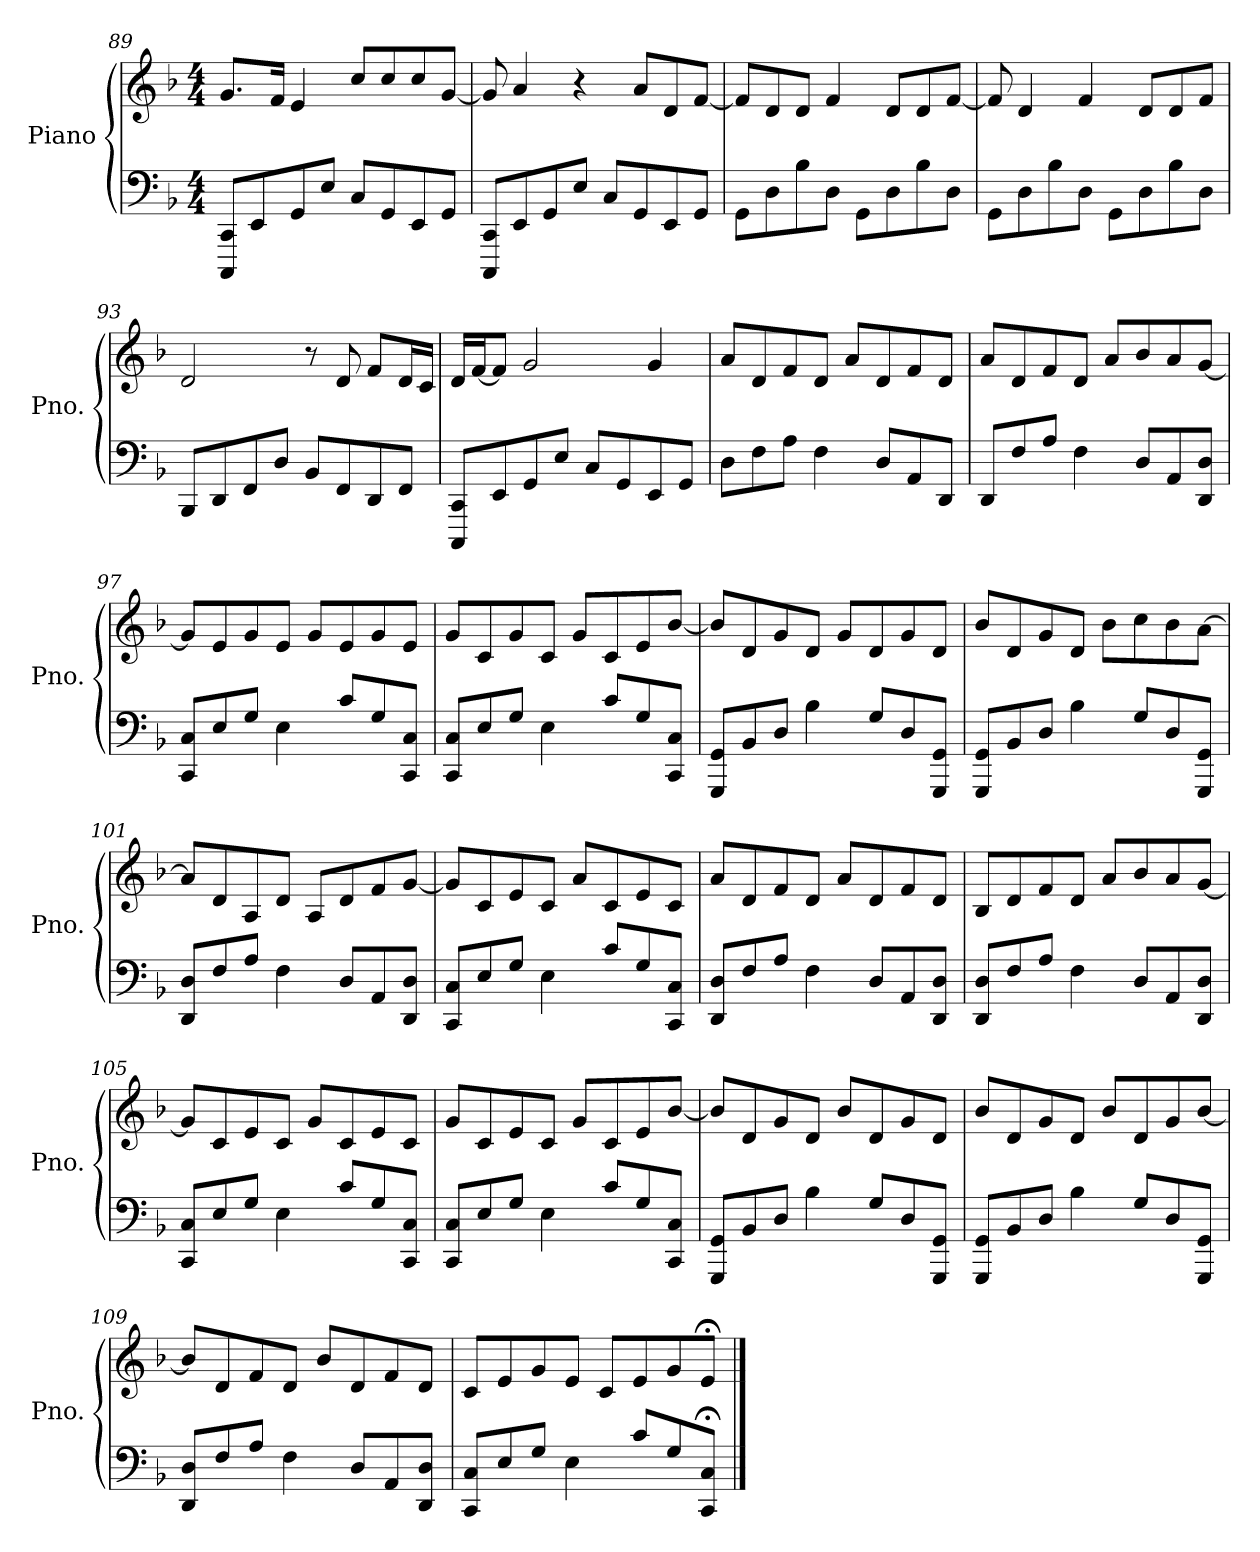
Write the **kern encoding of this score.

**kern	**kern
*part1	*part1
*staff2	*staff1
*I"Piano	*
*I'Pno.	*
*clefF4	*clefG2
*k[b-]	*k[b-]
*M4/4	*M4/4
=89	=89
8CCC/ 8CC/L	8.g/L
8EE/	.
.	16f/Jk
8GG/	4e/
8E/J	.
8C/L	8cc/L
8GG/	8cc/
8EE/	8cc/
8GG/J	[8g/J
=90	=90
8CCC/ 8CC/L	8g/]
8EE/	4a/
8GG/	.
8E/J	4r
8C/L	.
8GG/	8a/L
8EE/	8d/
8GG/J	[8f/J
!!LO:PB:g=z
=91	=91
8GG\L	8f/L]
8D\	8d/
8B-\	8d/J
8D\J	4f/
8GG\L	.
8D\	8d/L
8B-\	8d/
8D\J	[8f/J
=92	=92
8GG\L	8f/]
8D\	4d/
8B-\	.
8D\J	4f/
8GG\L	.
8D\	8d/L
8B-\	8d/
8D\J	8f/J
=93	=93
8BBB-/L	2d/
8DD/	.
8FF/	.
8D/J	.
8BB-/L	8r
8FF/	8d/
8DD/	8f/L
8FF/J	16d/L
.	16c/JJ
=94	=94
8CCC/ 8CC/L	16d/LL
.	[16f/J
8EE/	8f/J]
8GG/	2g/
8E/J	.
8C/L	.
8GG/	.
8EE/	4g/
8GG/J	.
=95	=95
8D\L	8a/L
8F\	8d/
8A\J	8f/
4F\	8d/J
.	8a/L
8D/L	8d/
8AA/	8f/
8DD/J	8d/J
=96	=96
8DD/L	8a/L
8F/	8d/
8A/J	8f/
4F\	8d/J
.	8a/L
8D/L	8b-/
8AA/	8a/
8DD/ 8D/J	[8g/J
!!LO:LB:g=z
=97	=97
8CC/ 8C/L	8g/L]
8E/	8e/
8G/J	8g/
4E\	8e/J
.	8g/L
8c/L	8e/
8G/	8g/
8CC/ 8C/J	8e/J
=98	=98
8CC/ 8C/L	8g/L
8E/	8c/
8G/J	8g/
4E\	8c/J
.	8g/L
8c/L	8c/
8G/	8e/
8CC/ 8C/J	[8b-/J
=99	=99
8GGG/ 8GG/L	8b-/L]
8BB-/	8d/
8D/J	8g/
4B-\	8d/J
.	8g/L
8G/L	8d/
8D/	8g/
8GGG/ 8GG/J	8d/J
=100	=100
8GGG/ 8GG/L	8b-/L
8BB-/	8d/
8D/J	8g/
4B-\	8d/J
.	8b-\L
8G/L	8cc\
8D/	8b-\
8GGG/ 8GG/J	[8a\J
=101	=101
8DD/ 8D/L	8a/L]
8F/	8d/
8A/J	8A/
4F\	8d/J
.	8A/L
8D/L	8d/
8AA/	8f/
8DD/ 8D/J	[8g/J
=102	=102
8CC/ 8C/L	8g/L]
8E/	8c/
8G/J	8e/
4E\	8c/J
.	8a/L
8c/L	8c/
8G/	8e/
8CC/ 8C/J	8c/J
!!LO:LB:g=z
=103	=103
8DD/ 8D/L	8a/L
8F/	8d/
8A/J	8f/
4F\	8d/J
.	8a/L
8D/L	8d/
8AA/	8f/
8DD/ 8D/J	8d/J
=104	=104
8DD/ 8D/L	8B-/L
8F/	8d/
8A/J	8f/
4F\	8d/J
.	8a/L
8D/L	8b-/
8AA/	8a/
8DD/ 8D/J	[8g/J
=105	=105
8CC/ 8C/L	8g/L]
8E/	8c/
8G/J	8e/
4E\	8c/J
.	8g/L
8c/L	8c/
8G/	8e/
8CC/ 8C/J	8c/J
=106	=106
8CC/ 8C/L	8g/L
8E/	8c/
8G/J	8e/
4E\	8c/J
.	8g/L
8c/L	8c/
8G/	8e/
8CC/ 8C/J	[8b-/J
=107	=107
8GGG/ 8GG/L	8b-/L]
8BB-/	8d/
8D/J	8g/
4B-\	8d/J
.	8b-/L
8G/L	8d/
8D/	8g/
8GGG/ 8GG/J	8d/J
=108	=108
8GGG/ 8GG/L	8b-/L
8BB-/	8d/
8D/J	8g/
4B-\	8d/J
.	8b-/L
8G/L	8d/
8D/	8g/
8GGG/ 8GG/J	[8b-/J
!!LO:LB:g=z
=109	=109
8DD/ 8D/L	8b-/L]
8F/	8d/
8A/J	8f/
4F\	8d/J
.	8b-/L
8D/L	8d/
8AA/	8f/
8DD/ 8D/J	8d/J
=110	=110
8CC/ 8C/L	8c/L
8E/	8e/
8G/J	8g/
4E\	8e/J
.	8c/L
8c/L	8e/
8G/	8g/
8CC/;< 8C/;<J	8e;</J
==	==
*-	*-
